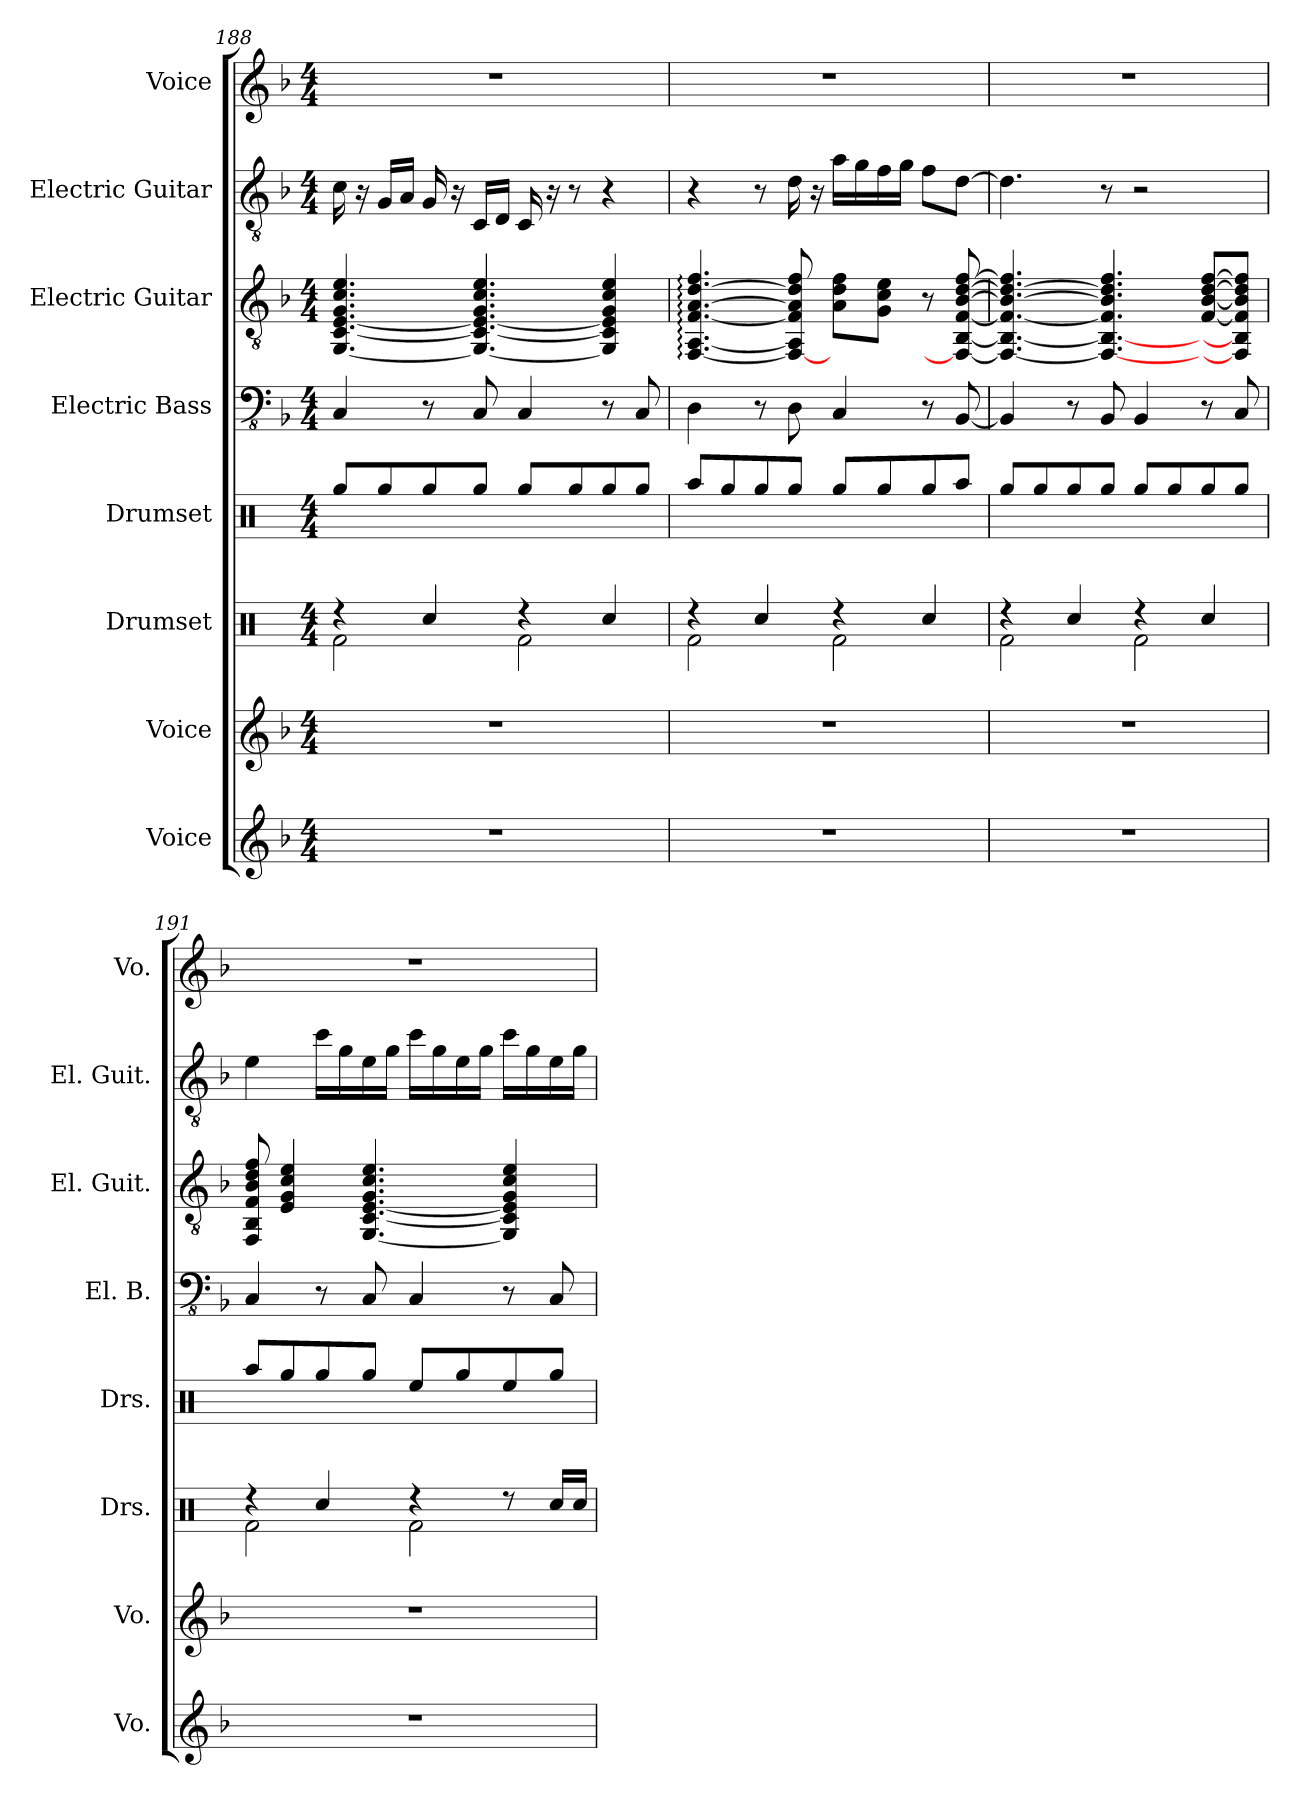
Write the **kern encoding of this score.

**kern	**kern	**kern	**kern	**kern	**kern	**kern	**kern
*part8	*part7	*part6	*part5	*part4	*part3	*part2	*part1
*staff8	*staff7	*staff6	*staff5	*staff4	*staff3	*staff2	*staff1
*I"Voice	*I"Voice	*I"Drumset	*I"Drumset	*I"Electric Bass	*I"Electric Guitar	*I"Electric Guitar	*I"Voice
*I'Vo.	*I'Vo.	*I'Drs.	*I'Drs.	*I'El. B.	*I'El. Guit.	*I'El. Guit.	*I'Vo.
!!LO:PB:g=z
*clefG2	*clefG2	*clefX	*clefX	*clefFv4	*clefGv2	*clefGv2	*clefG2
*k[b-]	*k[b-]	*k[]	*k[]	*k[b-]	*k[b-]	*k[b-]	*k[b-]
*M4/4	*M4/4	*M4/4	*M4/4	*M4/4	*M4/4	*M4/4	*M4/4
=188	=188	=188	=188	=188	=188	=188	=188
*	*	*^	*	*	*	*	*
1r	1r	4r	2Rf\	8Rgg/L	4CC/	[4.GG/ [4.C/ [4.E/ 4.G/ 4.c/ 4.e/	16c\	1r
.	.	.	.	.	.	.	16r	.
.	.	.	.	8Rgg/	.	.	16G/LL	.
.	.	.	.	.	.	.	16A/JJ	.
.	.	4Rcc/	.	8Rgg/	8r	.	16G/	.
.	.	.	.	.	.	.	16r	.
.	.	.	.	8Rgg/J	8CC/	4.GG/_ 4.C/_ 4.E/_ 4.G/ 4.c/ 4.e/	16C/LL	.
.	.	.	.	.	.	.	16D/JJ	.
.	.	4r	2Rf\	8Rgg/L	4CC/	.	16C/	.
.	.	.	.	.	.	.	16r	.
.	.	.	.	8Rgg/	.	.	8r	.
.	.	4Rcc/	.	8Rgg/	8r	4GG/] 4C/] 4E/] 4G/ 4c/ 4e/	4r	.
.	.	.	.	8Rgg/J	8CC/	.	.	.
=189	=189	=189	=189	=189	=189	=189	=189	=189
1r	1r	4r	2Rf\	8Raa/L	4DD\	[4.FF/: [4.AA/: [4.F/: [4.A/: [4.d/: 4.f/:	4r	1r
.	.	.	.	8Rgg/	.	.	.	.
.	.	4Rcc/	.	8Rgg/	8r	.	8r	.
.	.	.	.	8Rgg/J	8DD\	8FF/_ 8AA/] 8F/] 8A/] 8d/] 8f/	16d\	.
.	.	.	.	.	.	.	16r	.
.	.	4r	2Rf\	8Rgg/L	4CC/	8A\ 8d\ 8f\L	16a\LL	.
.	.	.	.	.	.	.	16g\	.
.	.	.	.	8Rgg/	.	8G\ 8c\ 8e\J	16f\	.
.	.	.	.	.	.	.	16g\JJ	.
.	.	4Rcc/	.	8Rgg/	8r	8r	8f\L	.
.	.	.	.	8Raa/J	[8BBB-/	8FF/_ [8BB-/ [8F/ [8B-/ [8d/ [8f/	[8d\J	.
=190	=190	=190	=190	=190	=190	=190	=190	=190
1r	1r	4r	2Rf\	8Rgg/L	4BBB-/]	4.FF/_ 4.BB-/_ 4.F/_ 4.B-/_ 4.d/_ 4.f/]	4.d\]	1r
.	.	.	.	8Rgg/	.	.	.	.
.	.	4Rcc/	.	8Rgg/	8r	.	.	.
.	.	.	.	8Rgg/J	8BBB-/	4.FF/_ 4.BB-/_ 4.F/] 4.B-/] 4.d/] 4.f/	8r	.
.	.	4r	2Rf\	8Rgg/L	4BBB-/	.	2r	.
.	.	.	.	8Rgg/	.	.	.	.
.	.	4Rcc/	.	8Rgg/	8r	[8F/ [8B-/ [8d/ [8f/L	.	.
.	.	.	.	8Rgg/J	8CC/	8FF/] 8BB-/] 8F/] 8B-/] 8d/] 8f/]J	.	.
!!LO:PB:g=z
=191	=191	=191	=191	=191	=191	=191	=191	=191
1r	1r	4r	2Rf\	8Raa/L	4CC/	8FF/ 8BB-/ 8F/ 8B-/ 8d/ 8f/	4e\	1r
.	.	.	.	8Rgg/	.	4E/ 4G/ 4c/ 4e/	.	.
.	.	4Rcc/	.	8Rgg/	8r	.	16cc\LL	.
.	.	.	.	.	.	.	16g\	.
.	.	.	.	8Rgg/J	8CC/	[4.GG/ [4.C/ [4.E/ 4.G/ 4.c/ 4.e/	16e\	.
.	.	.	.	.	.	.	16g\JJ	.
.	.	4r	2Rf\	8Ree/L	4CC/	.	16cc\LL	.
.	.	.	.	.	.	.	16g\	.
.	.	.	.	8Rgg/	.	.	16e\	.
.	.	.	.	.	.	.	16g\JJ	.
.	.	8r	.	8Ree/	8r	4GG/] 4C/] 4E/] 4G/ 4c/ 4e/	16cc\LL	.
.	.	.	.	.	.	.	16g\	.
.	.	16Rcc/LL	.	8Rgg/J	8CC/	.	16e\	.
.	.	16Rcc/JJ	.	.	.	.	16g\JJ	.
*	*	*v	*v	*	*	*	*	*
=	=	=	=	=	=	=	=
*-	*-	*-	*-	*-	*-	*-	*-
